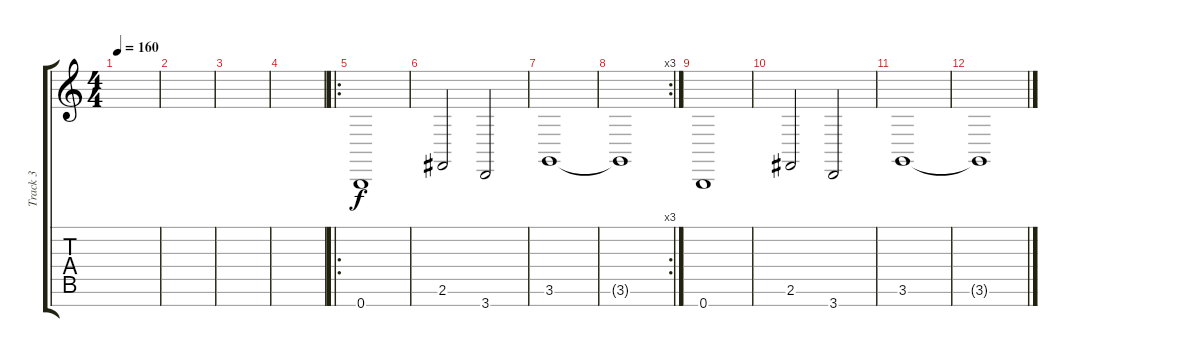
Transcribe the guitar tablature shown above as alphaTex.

\track ("Track 3" "Track 3") {instrument stringensemble2}
\staff {score tabs}
\tuning (E4 B3 G3 D3 A2 E2 B1) {hide}
\ts (4 4)
\tempo 160
\clef g2
\ks c
|
|
|
|
\ro
0.7.1 |
2.6.2 3.7.2 |
3.6.1 |
\rc 3
3.6{t}.1 |
0.7.1 |
2.6.2 3.7.2 |
3.6.1 |
3.6{t}.1
